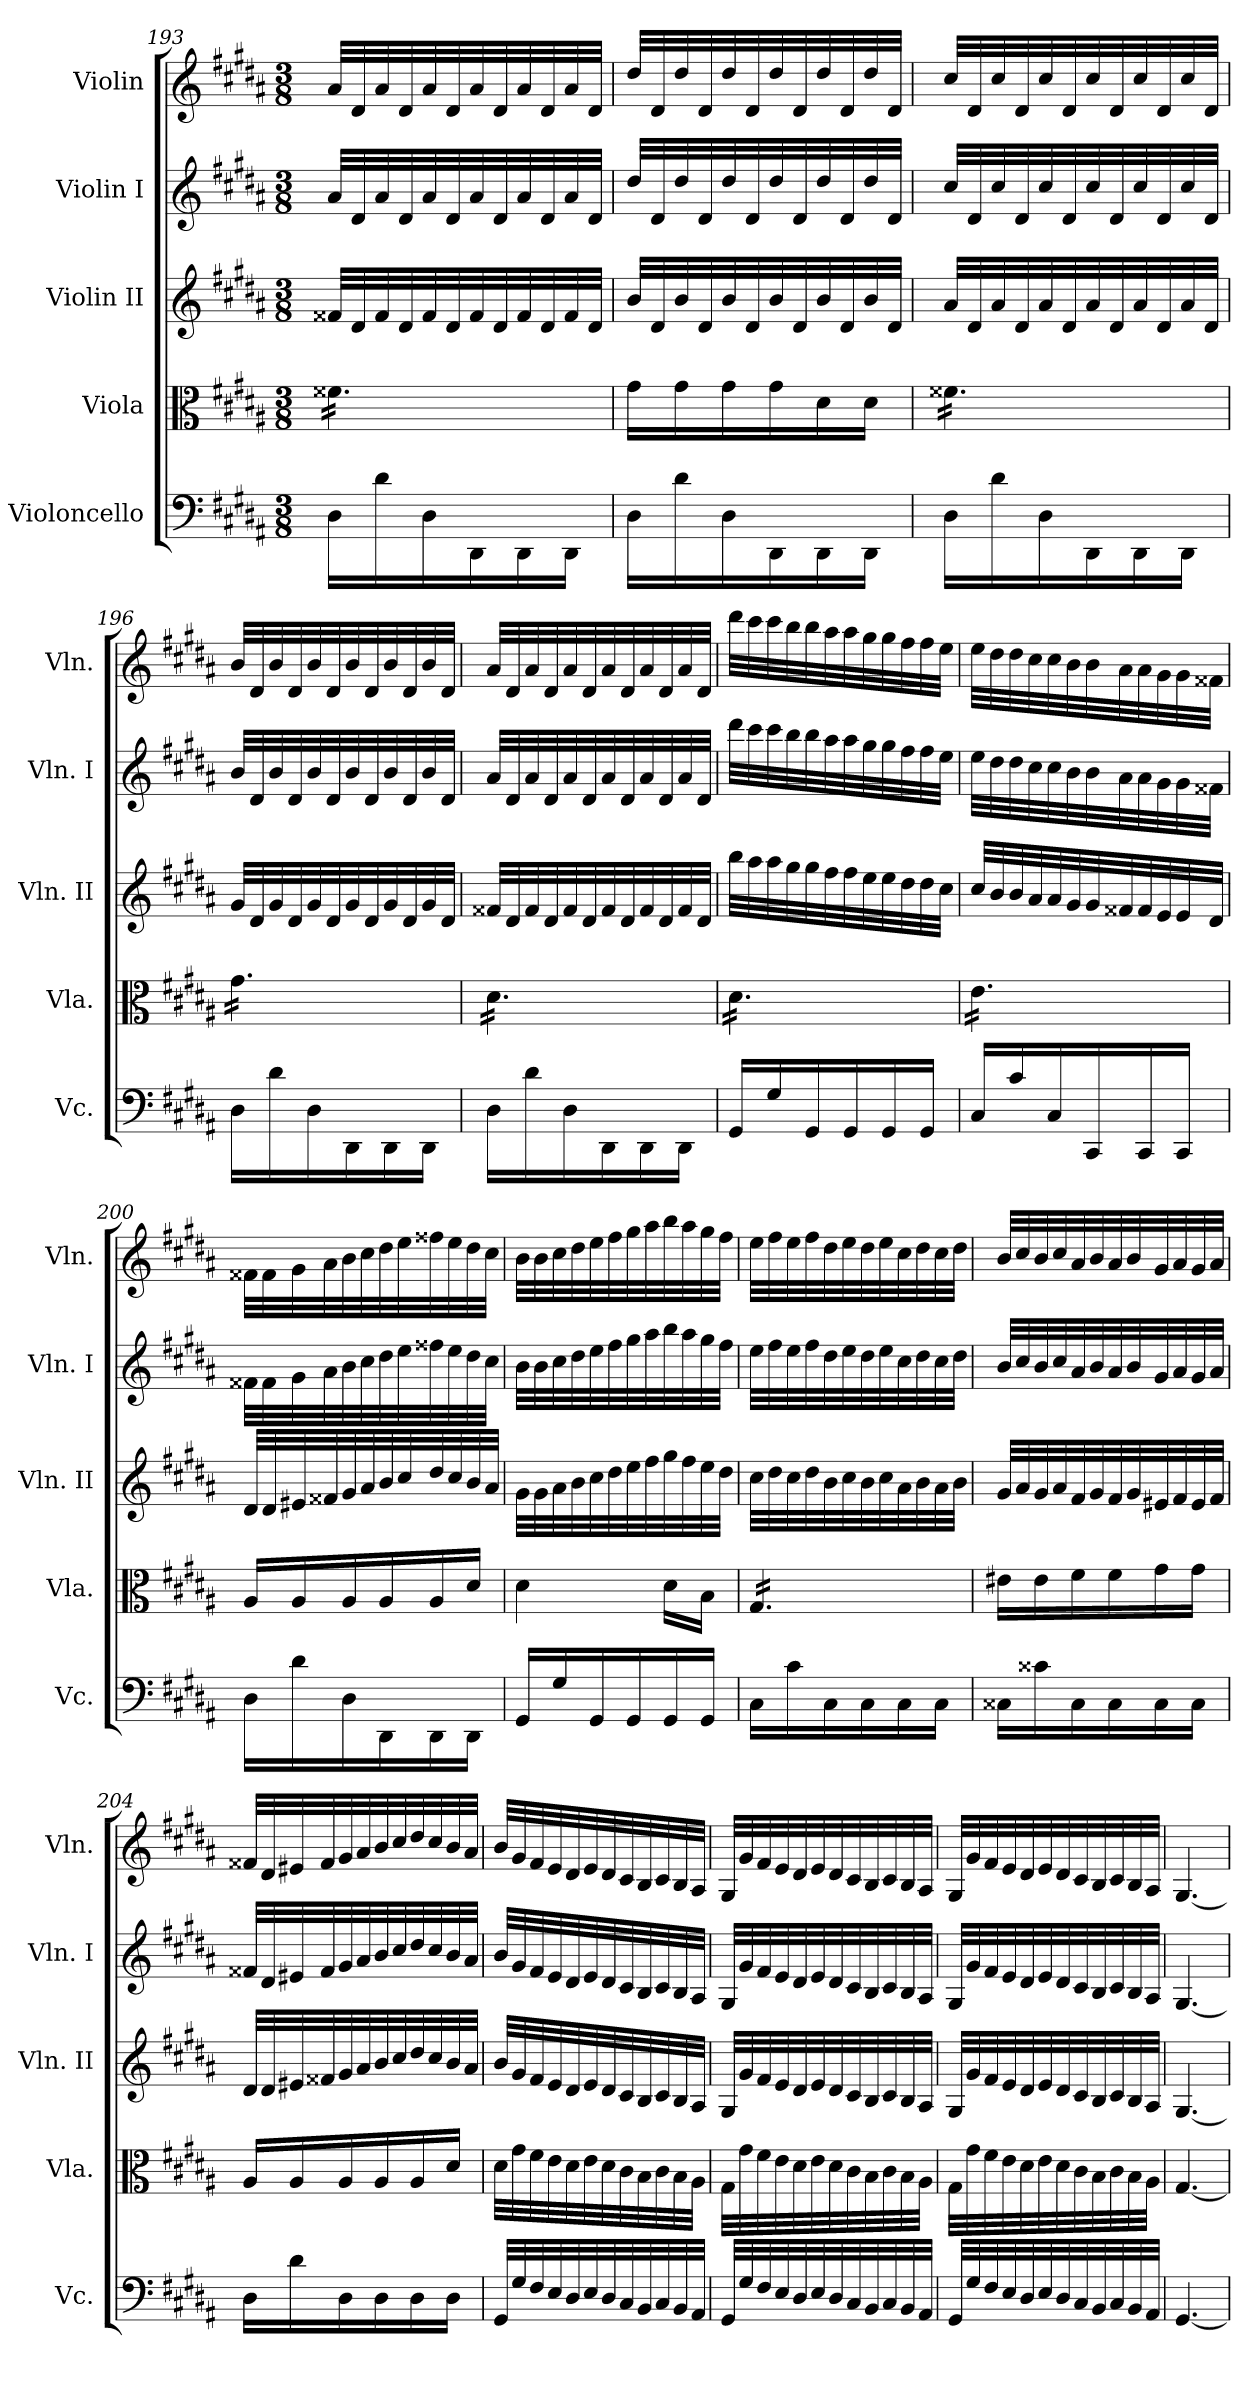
**kern	**kern	**kern	**kern	**kern
*part5	*part4	*part3	*part2	*part1
*staff5	*staff4	*staff3	*staff2	*staff1
*I"Violoncello	*I"Viola	*I"Violin II	*I"Violin I	*I"Violin
*I'Vc.	*I'Vla.	*I'Vln. II	*I'Vln. I	*I'Vln.
*clefF4	*clefC3	*clefG2	*clefG2	*clefG2
*k[f#c#g#d#a#]	*k[f#c#g#d#a#]	*k[f#c#g#d#a#]	*k[f#c#g#d#a#]	*k[f#c#g#d#a#]
*M3/8	*M3/8	*M3/8	*M3/8	*M3/8
=193	=193	=193	=193	=193
*	*tremolo	*	*	*
16D#\LL	16f##X\LL	32f##X/LLL	32a#/LLL	32a#/LLL
.	.	32d#/	32d#/	32d#/
16d#\	16f##X\	32f##/	32a#/	32a#/
.	.	32d#/	32d#/	32d#/
16D#\	16f##X\	32f##/	32a#/	32a#/
.	.	32d#/	32d#/	32d#/
16DD#\	16f##X\	32f##/	32a#/	32a#/
.	.	32d#/	32d#/	32d#/
16DD#\	16f##X\	32f##/	32a#/	32a#/
.	.	32d#/	32d#/	32d#/
16DD#\JJ	16f##X\JJ	32f##/	32a#/	32a#/
*	*Xtremolo	*	*	*
.	.	32d#/JJJ	32d#/JJJ	32d#/JJJ
=194	=194	=194	=194	=194
16D#\LL	16g#\LL	32b/LLL	32dd#/LLL	32dd#/LLL
.	.	32d#/	32d#/	32d#/
16d#\	16g#\	32b/	32dd#/	32dd#/
.	.	32d#/	32d#/	32d#/
16D#\	16g#\	32b/	32dd#/	32dd#/
.	.	32d#/	32d#/	32d#/
16DD#\	16g#\	32b/	32dd#/	32dd#/
.	.	32d#/	32d#/	32d#/
16DD#\	16d#\	32b/	32dd#/	32dd#/
.	.	32d#/	32d#/	32d#/
16DD#\JJ	16d#\JJ	32b/	32dd#/	32dd#/
.	.	32d#/JJJ	32d#/JJJ	32d#/JJJ
!!LO:PB:g=z
=195	=195	=195	=195	=195
*	*tremolo	*	*	*
16D#\LL	16f##X\LL	32a#/LLL	32cc#/LLL	32cc#/LLL
.	.	32d#/	32d#/	32d#/
16d#\	16f##X\	32a#/	32cc#/	32cc#/
.	.	32d#/	32d#/	32d#/
16D#\	16f##X\	32a#/	32cc#/	32cc#/
.	.	32d#/	32d#/	32d#/
16DD#\	16f##X\	32a#/	32cc#/	32cc#/
.	.	32d#/	32d#/	32d#/
16DD#\	16f##X\	32a#/	32cc#/	32cc#/
.	.	32d#/	32d#/	32d#/
16DD#\JJ	16f##X\JJ	32a#/	32cc#/	32cc#/
.	.	32d#/JJJ	32d#/JJJ	32d#/JJJ
=196	=196	=196	=196	=196
16D#\LL	16g#\LL	32g#/LLL	32b/LLL	32b/LLL
.	.	32d#/	32d#/	32d#/
16d#\	16g#\	32g#/	32b/	32b/
.	.	32d#/	32d#/	32d#/
16D#\	16g#\	32g#/	32b/	32b/
.	.	32d#/	32d#/	32d#/
16DD#\	16g#\	32g#/	32b/	32b/
.	.	32d#/	32d#/	32d#/
16DD#\	16g#\	32g#/	32b/	32b/
.	.	32d#/	32d#/	32d#/
16DD#\JJ	16g#\JJ	32g#/	32b/	32b/
.	.	32d#/JJJ	32d#/JJJ	32d#/JJJ
=197	=197	=197	=197	=197
16D#\LL	16d#\LL	32f##X/LLL	32a#/LLL	32a#/LLL
.	.	32d#/	32d#/	32d#/
16d#\	16d#\	32f##/	32a#/	32a#/
.	.	32d#/	32d#/	32d#/
16D#\	16d#\	32f##/	32a#/	32a#/
.	.	32d#/	32d#/	32d#/
16DD#\	16d#\	32f##/	32a#/	32a#/
.	.	32d#/	32d#/	32d#/
16DD#\	16d#\	32f##/	32a#/	32a#/
.	.	32d#/	32d#/	32d#/
16DD#\JJ	16d#\JJ	32f##/	32a#/	32a#/
.	.	32d#/JJJ	32d#/JJJ	32d#/JJJ
!!LO:LB:g=z
=198	=198	=198	=198	=198
16GG#/LL	16d#\LL	32bb\LLL	32ddd#\LLL	32ddd#\LLL
.	.	32aa#\	32ccc#\	32ccc#\
16G#/	16d#\	32aa#\	32ccc#\	32ccc#\
.	.	32gg#\	32bb\	32bb\
16GG#/	16d#\	32gg#\	32bb\	32bb\
.	.	32ff#\	32aa#\	32aa#\
16GG#/	16d#\	32ff#\	32aa#\	32aa#\
.	.	32ee\	32gg#\	32gg#\
16GG#/	16d#\	32ee\	32gg#\	32gg#\
.	.	32dd#\	32ff#\	32ff#\
16GG#/JJ	16d#\JJ	32dd#\	32ff#\	32ff#\
.	.	32cc#\JJJ	32ee\JJJ	32ee\JJJ
=199	=199	=199	=199	=199
16C#/LL	16e\LL	32cc#/LLL	32ee\LLL	32ee\LLL
.	.	32b/	32dd#\	32dd#\
16c#/	16e\	32b/	32dd#\	32dd#\
.	.	32a#/	32cc#\	32cc#\
16C#/	16e\	32a#/	32cc#\	32cc#\
.	.	32g#/	32b\	32b\
16CC#/	16e\	32g#/	32b\	32b\
.	.	32f##X/	32a#\	32a#\
16CC#/	16e\	32f##/	32a#\	32a#\
.	.	32e/	32g#\	32g#\
16CC#/JJ	16e\JJ	32e/	32g#\	32g#\
*	*Xtremolo	*	*	*
.	.	32d#/JJJ	32f##X\JJJ	32f##X\JJJ
=200	=200	=200	=200	=200
16D#\LL	16A#/LL	32d#/LLL	32f##X\LLL	32f##X\LLL
.	.	32d#/	32f##\	32f##\
16d#\	16A#/	32e#X/	32g#\	32g#\
.	.	32f##X/	32a#\	32a#\
16D#\	16A#/	32g#/	32b\	32b\
.	.	32a#/	32cc#\	32cc#\
16DD#\	16A#/	32b/	32dd#\	32dd#\
.	.	32cc#/	32ee\	32ee\
16DD#\	16A#/	32dd#/	32ff##X\	32ff##X\
.	.	32cc#/	32ee\	32ee\
16DD#\JJ	16d#/JJ	32b/	32dd#\	32dd#\
.	.	32a#/JJJ	32cc#\JJJ	32cc#\JJJ
!!LO:PB:g=z
=201	=201	=201	=201	=201
16GG#/LL	4d#\	32g#\LLL	32b\LLL	32b\LLL
.	.	32g#\	32b\	32b\
16G#/	.	32a#\	32cc#\	32cc#\
.	.	32b\	32dd#\	32dd#\
16GG#/	.	32cc#\	32ee\	32ee\
.	.	32dd#\	32ff#\	32ff#\
16GG#/	.	32ee\	32gg#\	32gg#\
.	.	32ff#\	32aa#\	32aa#\
16GG#/	16d#\LL	32gg#\	32bb\	32bb\
.	.	32ff#\	32aa#\	32aa#\
16GG#/JJ	16B\JJ	32ee\	32gg#\	32gg#\
.	.	32dd#\JJJ	32ff#\JJJ	32ff#\JJJ
=202	=202	=202	=202	=202
*	*tremolo	*	*	*
16C#\LL	16G#/LL	32cc#\LLL	32ee\LLL	32ee\LLL
.	.	32dd#\	32ff#\	32ff#\
16c#\	16G#/	32cc#\	32ee\	32ee\
.	.	32dd#\	32ff#\	32ff#\
16C#\	16G#/	32b\	32dd#\	32dd#\
.	.	32cc#\	32ee\	32ee\
16C#\	16G#/	32b\	32dd#\	32dd#\
.	.	32cc#\	32ee\	32ee\
16C#\	16G#/	32a#\	32cc#\	32cc#\
.	.	32b\	32dd#\	32dd#\
16C#\JJ	16G#/JJ	32a#\	32cc#\	32cc#\
*	*Xtremolo	*	*	*
.	.	32b\JJJ	32dd#\JJJ	32dd#\JJJ
=203	=203	=203	=203	=203
16C##X\LL	16e#X\LL	32g#/LLL	32b/LLL	32b/LLL
.	.	32a#/	32cc#/	32cc#/
16c##X\	16e#\	32g#/	32b/	32b/
.	.	32a#/	32cc#/	32cc#/
16C##\	16f#\	32f#/	32a#/	32a#/
.	.	32g#/	32b/	32b/
16C##\	16f#\	32f#/	32a#/	32a#/
.	.	32g#/	32b/	32b/
16C##\	16g#\	32e#X/	32g#/	32g#/
.	.	32f#/	32a#/	32a#/
16C##\JJ	16g#\JJ	32e#/	32g#/	32g#/
.	.	32f#/JJJ	32a#/JJJ	32a#/JJJ
!!LO:LB:g=z
=204	=204	=204	=204	=204
16D#\LL	16A#/LL	32d#/LLL	32f##X/LLL	32f##X/LLL
.	.	32d#/	32d#/	32d#/
16d#\	16A#/	32e#X/	32e#X/	32e#X/
.	.	32f##X/	32f##/	32f##/
16D#\	16A#/	32g#/	32g#/	32g#/
.	.	32a#/	32a#/	32a#/
16D#\	16A#/	32b/	32b/	32b/
.	.	32cc#/	32cc#/	32cc#/
16D#\	16A#/	32dd#/	32dd#/	32dd#/
.	.	32cc#/	32cc#/	32cc#/
16D#\JJ	16d#/JJ	32b/	32b/	32b/
.	.	32a#/JJJ	32a#/JJJ	32a#/JJJ
=205	=205	=205	=205	=205
32GG#/LLL	32d#\LLL	32b/LLL	32b/LLL	32b/LLL
32G#/	32g#\	32g#/	32g#/	32g#/
32F#/	32f#\	32f#/	32f#/	32f#/
32E/	32e\	32e/	32e/	32e/
32D#/	32d#\	32d#/	32d#/	32d#/
32E/	32e\	32e/	32e/	32e/
32D#/	32d#\	32d#/	32d#/	32d#/
32C#/	32c#\	32c#/	32c#/	32c#/
32BB/	32B\	32B/	32B/	32B/
32C#/	32c#\	32c#/	32c#/	32c#/
32BB/	32B\	32B/	32B/	32B/
32AA#/JJJ	32A#\JJJ	32A#/JJJ	32A#/JJJ	32A#/JJJ
=206	=206	=206	=206	=206
32GG#/LLL	32G#\LLL	32G#/LLL	32G#/LLL	32G#/LLL
32G#/	32g#\	32g#/	32g#/	32g#/
32F#/	32f#\	32f#/	32f#/	32f#/
32E/	32e\	32e/	32e/	32e/
32D#/	32d#\	32d#/	32d#/	32d#/
32E/	32e\	32e/	32e/	32e/
32D#/	32d#\	32d#/	32d#/	32d#/
32C#/	32c#\	32c#/	32c#/	32c#/
32BB/	32B\	32B/	32B/	32B/
32C#/	32c#\	32c#/	32c#/	32c#/
32BB/	32B\	32B/	32B/	32B/
32AA#/JJJ	32A#\JJJ	32A#/JJJ	32A#/JJJ	32A#/JJJ
!!LO:PB:g=z
=207	=207	=207	=207	=207
32GG#/LLL	32G#\LLL	32G#/LLL	32G#/LLL	32G#/LLL
32G#/	32g#\	32g#/	32g#/	32g#/
32F#/	32f#\	32f#/	32f#/	32f#/
32E/	32e\	32e/	32e/	32e/
32D#/	32d#\	32d#/	32d#/	32d#/
32E/	32e\	32e/	32e/	32e/
32D#/	32d#\	32d#/	32d#/	32d#/
32C#/	32c#\	32c#/	32c#/	32c#/
32BB/	32B\	32B/	32B/	32B/
32C#/	32c#\	32c#/	32c#/	32c#/
32BB/	32B\	32B/	32B/	32B/
32AA#/JJJ	32A#\JJJ	32A#/JJJ	32A#/JJJ	32A#/JJJ
=208	=208	=208	=208	=208
[4.GG#/	[4.G#/	[4.G#/	[4.G#/	[4.G#/
=	=	=	=	=
*-	*-	*-	*-	*-
